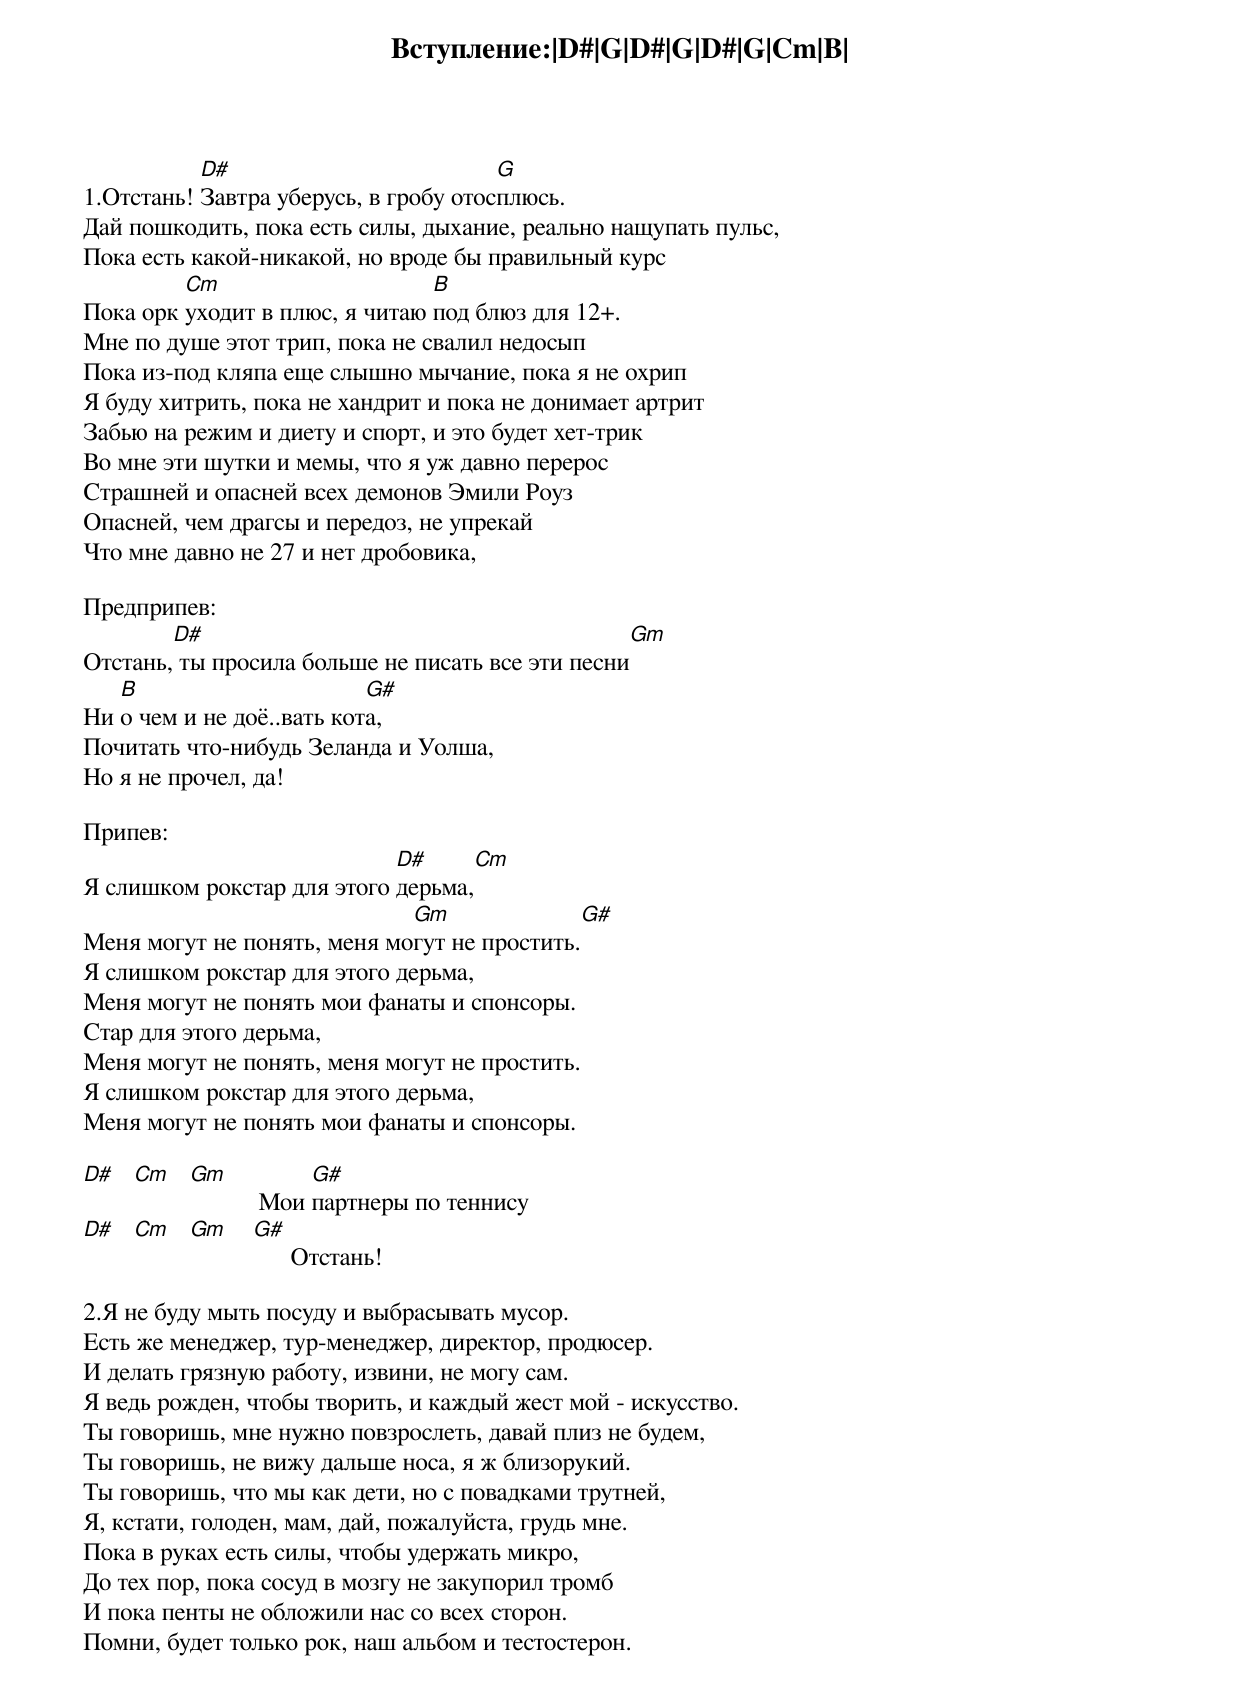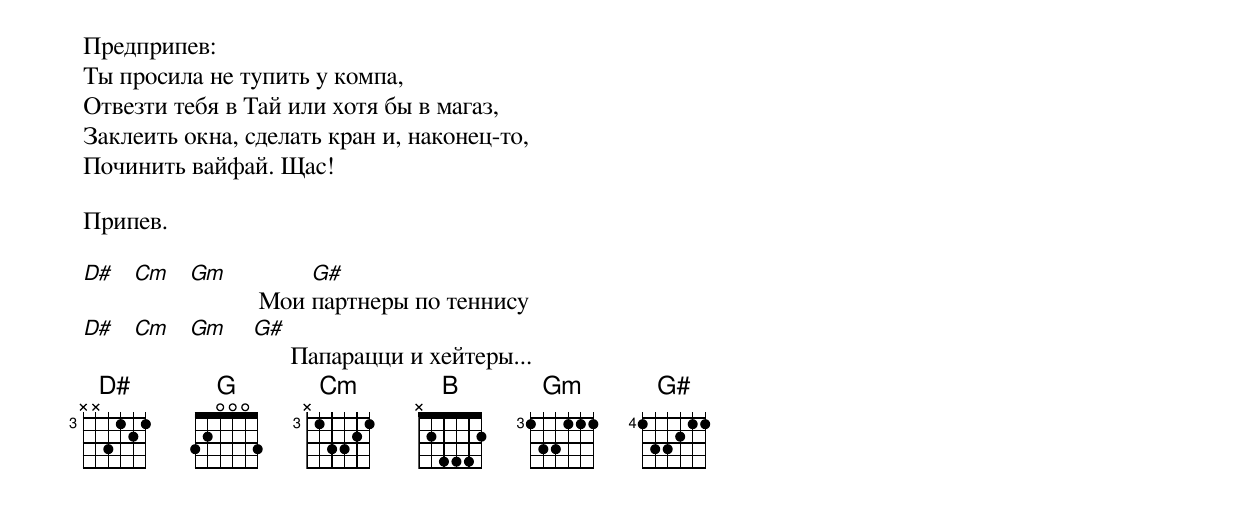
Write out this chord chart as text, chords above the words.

Вступление:|D#|G|D#|G|D#|G|Cm|B|

           D#                          G
1.Отстань! Завтра уберусь, в гробу отосплюсь.
Дай пошкодить, пока есть силы, дыхание, реально нащупать пульс,
Пока есть какой-никакой, но вроде бы правильный курс
         Cm                     B
Пока орк уходит в плюс, я читаю под блюз для 12+.
Мне по душе этот трип, пока не свалил недосып
Пока из-под кляпа еще слышно мычание, пока я не охрип
Я буду хитрить, пока не хандрит и пока не донимает артрит
Забью на режим и диету и спорт, и это будет хет-трик
Во мне эти шутки и мемы, что я уж давно перерос
Страшней и опасней всех демонов Эмили Роуз
Опасней, чем драгсы и передоз, не упрекай
Что мне давно не 27 и нет дробовика,

Предприпев:
        D#                                                  Gm
Отстань, ты просила больше не писать все эти песни
   B                       G#
Ни о чем и не доё..вать кота,
Почитать что-нибудь Зеланда и Уолша,
Но я не прочел, да!

Припев:
                            D#                    Cm
Я слишком рокстар для этого дерьма,
                             Gm                               G#
Меня могут не понять, меня могут не простить.
Я слишком рокстар для этого дерьма,
Меня могут не понять мои фанаты и спонсоры.
Стар для этого дерьма,
Меня могут не понять, меня могут не простить.
Я слишком рокстар для этого дерьма,
Меня могут не понять мои фанаты и спонсоры.

D# Cm Gm             G#
                 Мои партнеры по теннису
D# Cm Gm  G#
                Отстань!

2.Я не буду мыть посуду и выбрасывать мусор.
Есть же менеджер, тур-менеджер, директор, продюсер.
И делать грязную работу, извини, не могу сам.
Я ведь рожден, чтобы творить, и каждый жест мой - искусство.
Ты говоришь, мне нужно повзрослеть, давай плиз не будем,
Ты говоришь, не вижу дальше носа, я ж близорукий.
Ты говоришь, что мы как дети, но с повадками трутней,
Я, кстати, голоден, мам, дай, пожалуйста, грудь мне.
Пока в руках есть силы, чтобы удержать микро,
До тех пор, пока сосуд в мозгу не закупорил тромб
И пока пенты не обложили нас со всех сторон.
Помни, будет только рок, наш альбом и тестостерон.

Предприпев:
Ты просила не тупить у компа,
Отвезти тебя в Тай или хотя бы в магаз,
Заклеить окна, сделать кран и, наконец-то,
Починить вайфай. Щас!

Припев.

D# Cm Gm             G#
                 Мои партнеры по теннису
D# Cm Gm  G#
                Папарацци и хейтеры...
